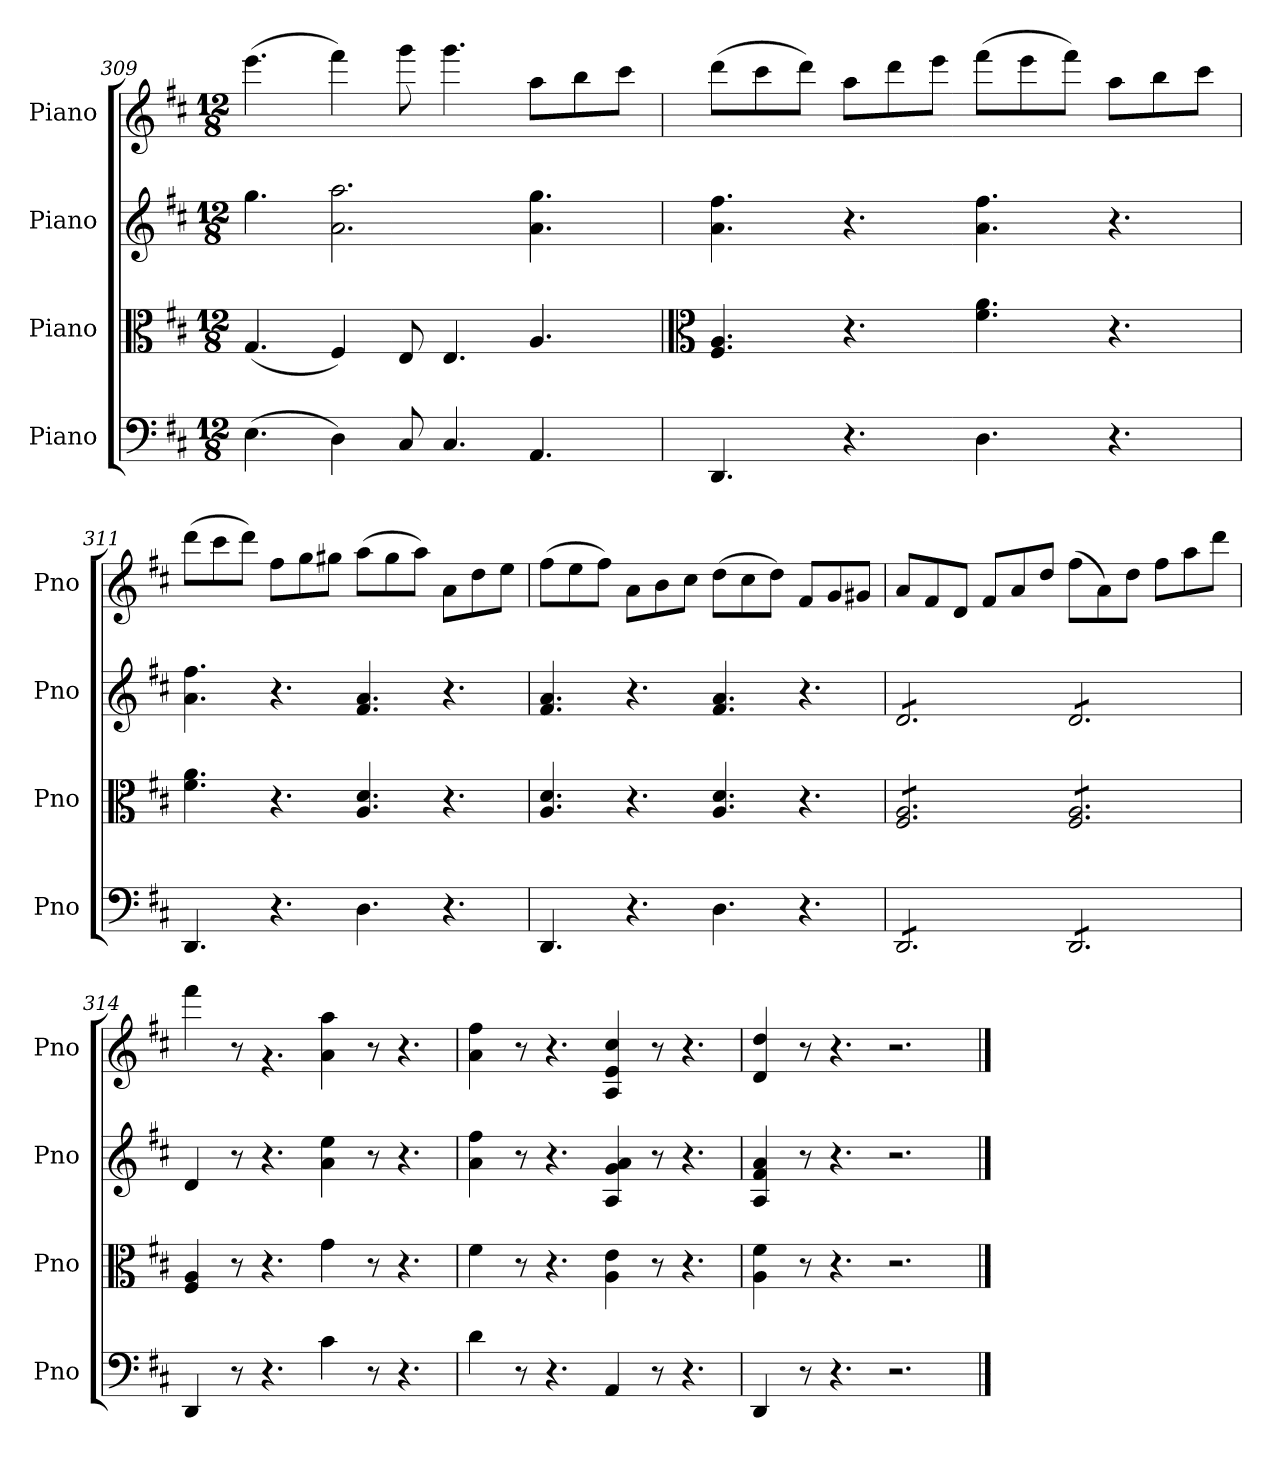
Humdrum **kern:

**kern	**kern	**kern	**kern
*part4	*part3	*part2	*part1
*staff4	*staff3	*staff2	*staff1
*I"Piano	*I"Piano	*I"Piano	*I"Piano
*I'Pno	*I'Pno	*I'Pno	*I'Pno
*clefF4	*clefC3	*clefG2	*clefG2
*k[f#c#]	*k[f#c#]	*k[f#c#]	*k[f#c#]
*M12/8	*M12/8	*M12/8	*M12/8
=309	=309	=309	=309
(4.E\	(4.G/	4.gg\	(4.eee\
4D\)	4F#/)	2.a\ 2.aa\	4fff#\)
8C#/	8E/	.	8ggg\
4.C#/	4.E/	.	4.ggg\
4.AA/	4.A/	4.a\ 4.gg\	8aa\L
.	.	.	8bb\
.	.	.	8ccc#\J
!!LO:LB:g=z
=310	=310	=310	=310
*	*clefC3	*	*
4.DD/	4.F#/ 4.A/	4.a\ 4.ff#\	(8ddd\L
.	.	.	8ccc#\
.	.	.	8ddd\J)
4.r	4.r	4.r	8aa\L
.	.	.	8ddd\
.	.	.	8eee\J
4.D\	4.f#\ 4.a\	4.a\ 4.ff#\	(8fff#\L
.	.	.	8eee\
.	.	.	8fff#\J)
4.r	4.r	4.r	8aa\L
.	.	.	8bb\
.	.	.	8ccc#\J
=311	=311	=311	=311
4.DD/	4.f#\ 4.a\	4.a\ 4.ff#\	(8ddd\L
.	.	.	8ccc#\
.	.	.	8ddd\J)
4.r	4.r	4.r	8ff#\L
.	.	.	8gg\
.	.	.	8gg#X\J
4.D\	4.A/ 4.d/	4.f#/ 4.a/	(8aa\L
.	.	.	8gg#\
.	.	.	8aa\J)
4.r	4.r	4.r	8a\L
.	.	.	8dd\
.	.	.	8ee\J
=312	=312	=312	=312
4.DD/	4.A/ 4.d/	4.f#/ 4.a/	(8ff#\L
.	.	.	8ee\
.	.	.	8ff#\J)
4.r	4.r	4.r	8a\L
.	.	.	8b\
.	.	.	8cc#\J
4.D\	4.A/ 4.d/	4.f#/ 4.a/	(8dd\L
.	.	.	8cc#\
.	.	.	8dd\J)
4.r	4.r	4.r	8f#/L
.	.	.	8g/
.	.	.	8g#X/J
=313	=313	=313	=313
*tremolo	*	*	*
*	*tremolo	*	*
*	*	*tremolo	*
8DD/L	8F#/ 8A/L	8d/L	8a/L
8DD/	8F#/ 8A/	8d/	8f#/
8DD/	8F#/ 8A/	8d/	8d/J
8DD/	8F#/ 8A/	8d/	8f#/L
8DD/	8F#/ 8A/	8d/	8a/
8DD/J	8F#/ 8A/J	8d/J	8dd/J
8DD/L	8F#/ 8A/L	8d/L	(8ff#\L
8DD/	8F#/ 8A/	8d/	8a\)
8DD/	8F#/ 8A/	8d/	8dd\J
8DD/	8F#/ 8A/	8d/	8ff#\L
8DD/	8F#/ 8A/	8d/	8aa\
8DD/J	8F#/ 8A/J	8d/J	8ddd\J
*	*	*Xtremolo	*
*	*Xtremolo	*	*
*Xtremolo	*	*	*
=314	=314	=314	=314
4DD/	4F#/ 4A/	4d/	4fff#\
8r	8r	8r	8r
4.r	4.r	4.r	4.rg
4c#\	4g\	4a\ 4ee\	4a\ 4aa\
8r	8r	8r	8r
4.r	4.r	4.r	4.r
=315	=315	=315	=315
4d\	4f#\	4a\ 4ff#\	4a\ 4ff#\
8r	8r	8r	8r
4.r	4.r	4.r	4.r
4AA/	4A\ 4e\	4A/ 4g/ 4a/	4A/ 4e/ 4cc#/
8r	8r	8r	8r
4.r	4.r	4.r	4.r
=316	=316	=316	=316
4DD/	4A\ 4f#\	4A/ 4f#/ 4a/	4d/ 4dd/
8r	8r	8r	8r
4.r	4.r	4.r	4.r
2.r	2.r	2.r	2.r
==	==	==	==
*-	*-	*-	*-
